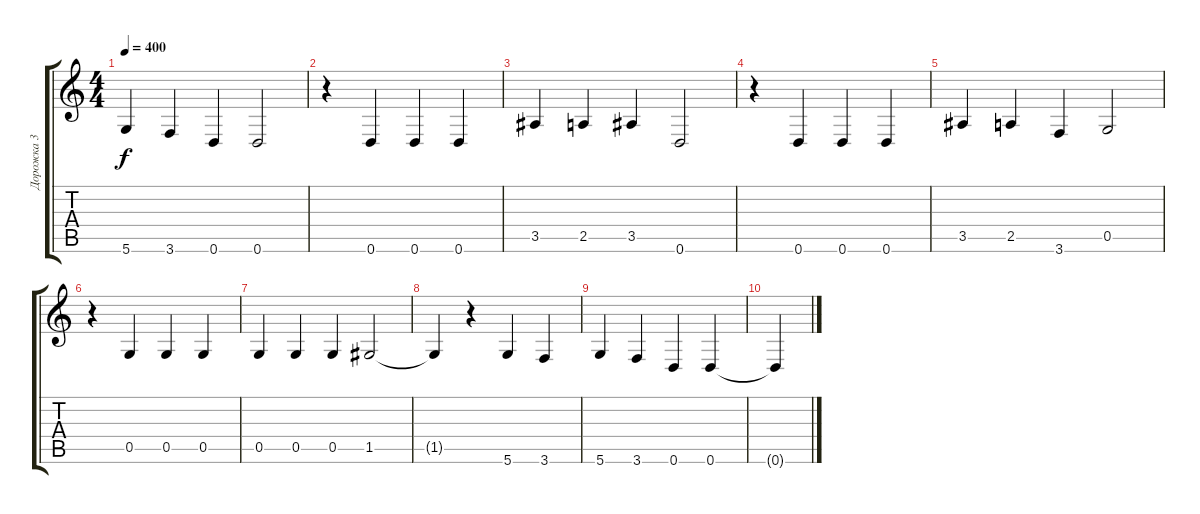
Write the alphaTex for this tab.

\track ("Дорожка 3" "Дорожка 3") {instrument electricbassfinger}
\staff {score tabs}
\tuning (D4 A3 F3 C3 G2 D2) {hide}
\ts (4 4)
\tempo 400
\clef g2
\ks c
5.6.4{dy f} 3.6.4 0.6.4 0.6.2 |
r.4 0.6.4 0.6.4 0.6.4 |
3.5.4 2.5.4 3.5.4 0.6.2 |
r.4 0.6.4 0.6.4 0.6.4 |
3.5.4 2.5.4 3.6.4 0.5.2 |
r.4 0.5.4 0.5.4 0.5.4 |
0.5.4 0.5.4 0.5.4 1.5.2 |
1.5{t}.4 r.4 5.6.4 3.6.4 |
5.6.4 3.6.4 0.6.4 0.6.4 |
0.6{t}.4
